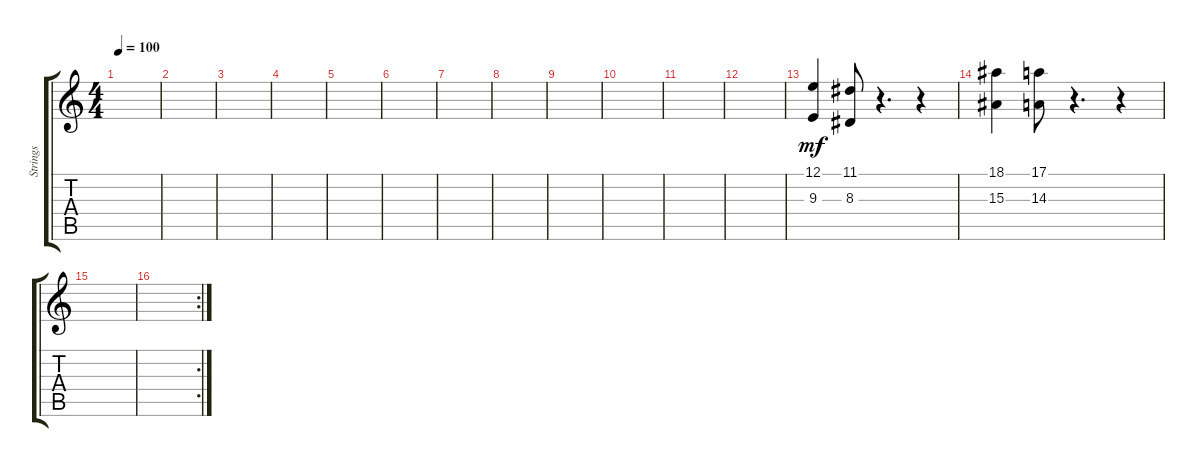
\track ("Strings" "Strings") {instrument stringensemble1}
\staff {score tabs}
\tuning (E4 B3 G3 D3 A2 E2) {hide}
\ts (4 4)
\tempo 100
\clef g2
\ks c
|
|
|
|
|
|
|
|
|
|
|
|
(12.1 9.3).4{dy mf} (11.1 8.3).8 r.4{d} r.4 |
(18.1 15.3).4 (17.1 14.3).8 r.4{d} r.4 |
|
\rc 2
